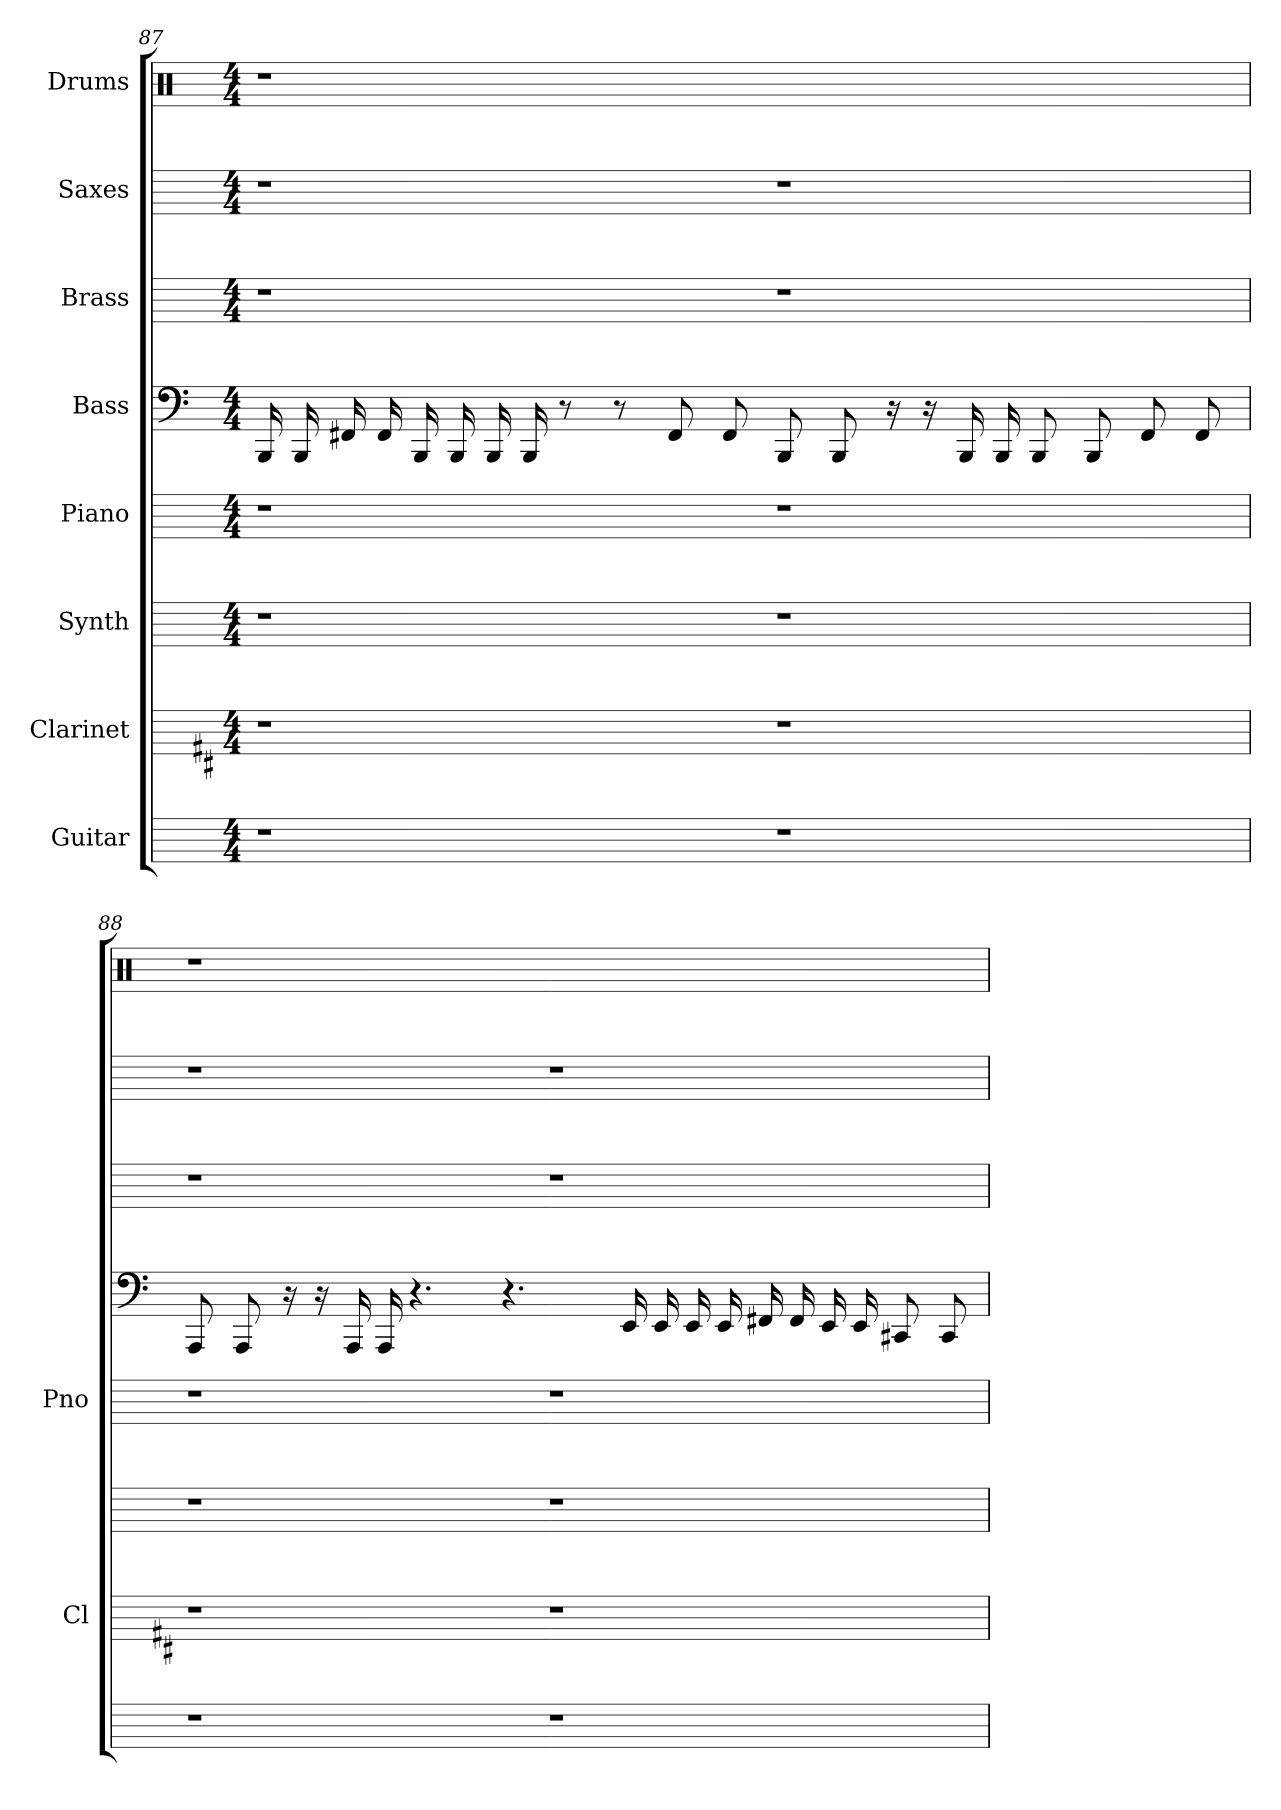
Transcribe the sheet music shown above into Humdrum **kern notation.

**kern	**kern	**kern	**kern	**kern	**kern	**kern	**kern
*part8	*part7	*part6	*part5	*part4	*part3	*part2	*part1
*staff8	*staff7	*staff6	*staff5	*staff4	*staff3	*staff2	*staff1
*I"Guitar	*I"Clarinet	*I"Synth	*I"Piano	*I"Bass	*I"Brass	*I"Saxes	*I"Drums
*	*I'Cl	*	*I'Pno	*	*	*	*
*	*	*	*	*	*	*	*clefX
*	*ITrd1c2	*	*	*	*	*ITrd8c14	*
*k[]	*k[]	*k[]	*k[]	*k[]	*k[]	*k[]	*k[]
*M4/4	*M4/4	*M4/4	*M4/4	*M4/4	*M4/4	*M4/4	*M4/4
=87	=87	=87	=87	=87	=87	=87	=87
1r	1r	1r	1r	16BBB	1r	1r	1r
.	.	.	.	16BBB	.	.	.
.	.	.	.	16FF#	.	.	.
.	.	.	.	16FF#	.	.	.
.	.	.	.	16BBB	.	.	.
.	.	.	.	16BBB	.	.	.
.	.	.	.	16BBB	.	.	.
.	.	.	.	16BBB	.	.	.
.	.	.	.	8r	.	.	.
.	.	.	.	8r	.	.	.
.	.	.	.	8FF#	.	.	.
.	.	.	.	8FF#	.	.	.
1r	1r	1r	1r	8BBB	1r	1r	1ryy
.	.	.	.	8BBB	.	.	.
.	.	.	.	16r	.	.	.
.	.	.	.	16r	.	.	.
.	.	.	.	16BBB	.	.	.
.	.	.	.	16BBB	.	.	.
.	.	.	.	8BBB	.	.	.
.	.	.	.	8BBB	.	.	.
.	.	.	.	8FF#	.	.	.
.	.	.	.	8FF#	.	.	.
=88	=88	=88	=88	=88	=88	=88	=88
1r	1r	1r	1r	8AAA	1r	1r	1r
.	.	.	.	8AAA	.	.	.
.	.	.	.	16r	.	.	.
.	.	.	.	16r	.	.	.
.	.	.	.	16AAA	.	.	.
.	.	.	.	16AAA	.	.	.
.	.	.	.	4.r	.	.	.
.	.	.	.	4.r	.	.	.
1r	1r	1r	1r	.	1r	1r	1ryy
.	.	.	.	16EE	.	.	.
.	.	.	.	16EE	.	.	.
.	.	.	.	16EE	.	.	.
.	.	.	.	16EE	.	.	.
.	.	.	.	16FF#	.	.	.
.	.	.	.	16FF#	.	.	.
.	.	.	.	16EE	.	.	.
.	.	.	.	16EE	.	.	.
.	.	.	.	8CC#	.	.	.
.	.	.	.	8CC#	.	.	.
=	=	=	=	=	=	=	=
*-	*-	*-	*-	*-	*-	*-	*-
